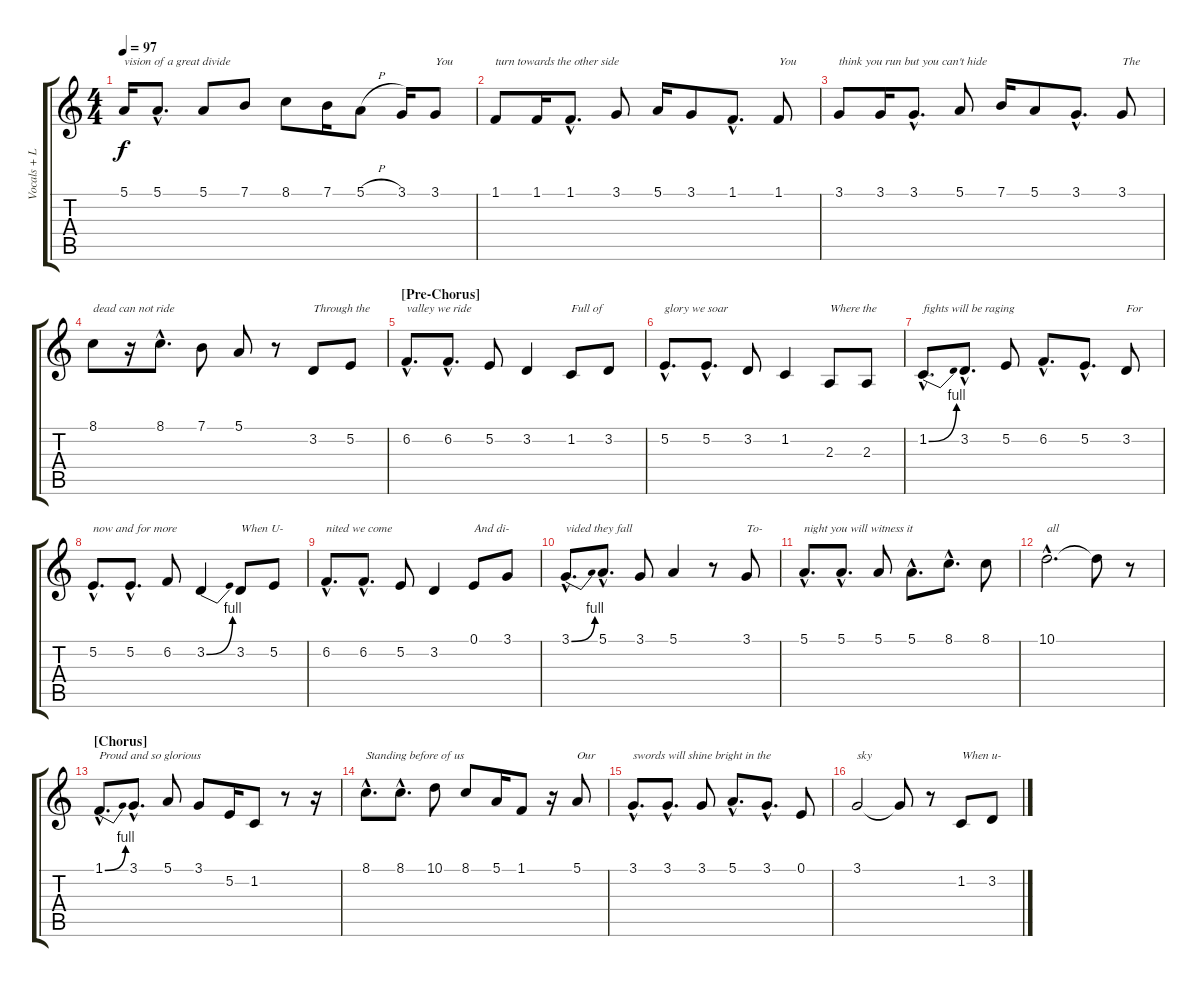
\track ("Vocals + Lyrics" "Vocals + L") {instrument lead2sawtooth}
\staff {score tabs}
\tuning (E4 B3 G3 D3 A2 E2) {hide}
\ts (4 4)
\tempo 97
\clef g2
\ks c
5.1.16{txt "vision of a great divide" dy f} 5.1{hac}.8{d} 5.1.8 7.1.8 8.1.8 7.1.16 5.1{h}.8 3.1.16 3.1.8{txt "You"} |
1.1.8{txt "turn towards the other side "} 1.1.16 1.1{hac}.8{d} 3.1.8 5.1.16 3.1.8 1.1{hac}.8{d} 1.1.8{txt "You"} |
3.1.8{txt "think you run but you can't hide "} 3.1.16 3.1{hac}.8{d} 5.1.8 7.1.16 5.1.8 3.1{hac}.8{d} 3.1.8{txt "The"} |
8.1.8{txt "dead can not ride"} r.16 8.1{hac}.8{d} 7.1.8 5.1.8 r.8 3.2.8{txt "Through the "} 5.2.8 |
\section ("" "[Pre-Chorus]")
6.2{hac}.8{d txt "valley we ride "} 6.2{hac}.8{d} 5.2.8 3.2.4 1.2.8{txt "Full of "} 3.2.8 |
5.2{hac}.8{d txt "glory we soar "} 5.2{hac}.8{d} 3.2.8 1.2.4 2.3.8{txt "Where the"} 2.3.8 |
1.2{be (bend 0 0 60 4) hac}.8{d txt "fights will be raging "} 3.2{hac}.8{d} 5.2.8 6.2{hac}.8{d} 5.2{hac}.8{d} 3.2.8{txt "For"} |
5.2{hac}.8{d txt "now and for more "} 5.2{hac}.8{d} 6.2.8 3.2{be (bend 0 0 60 4)}.4 3.2.8{txt "When U-"} 5.2.8 |
6.2{hac}.8{d txt "nited we come "} 6.2{hac}.8{d} 5.2.8 3.2.4 0.1.8{txt "And di-"} 3.1.8 |
3.1{be (bend 0 0 60 4) hac}.8{d txt "vided they fall "} 5.1{hac}.8{d} 3.1.8 5.1.4 r.8 3.1.8{txt "To-"} |
5.1{hac}.8{d txt "night you will witness it"} 5.1{hac}.8{d} 5.1.8 5.1{hac}.8{d} 8.1{hac}.8{d} 8.1.8 |
10.1{hac}.2{d txt "all"} 10.1{t}.8 r.8 |
\section ("" "[Chorus]")
1.1{be (bend 0 0 60 4) hac}.8{d txt "Proud and so glorious"} 3.1{hac}.8{d} 5.1.8 3.1.8 5.2.16 1.2.8 r.8 r.16 |
8.1{hac}.8{d txt "Standing before of us"} 8.1{hac}.8{d} 10.1.8 8.1.8 5.1.16 1.1.8 r.16 5.1.8{txt "Our"} |
3.1{hac}.8{d txt "swords will shine bright in the"} 3.1{hac}.8{d} 3.1.8 5.1{hac}.8{d} 3.1{hac}.8{d} 0.1.8 |
3.1.2{txt "sky"} 3.1{t}.8 r.8 1.2.8{txt "When u-"} 3.2.8
